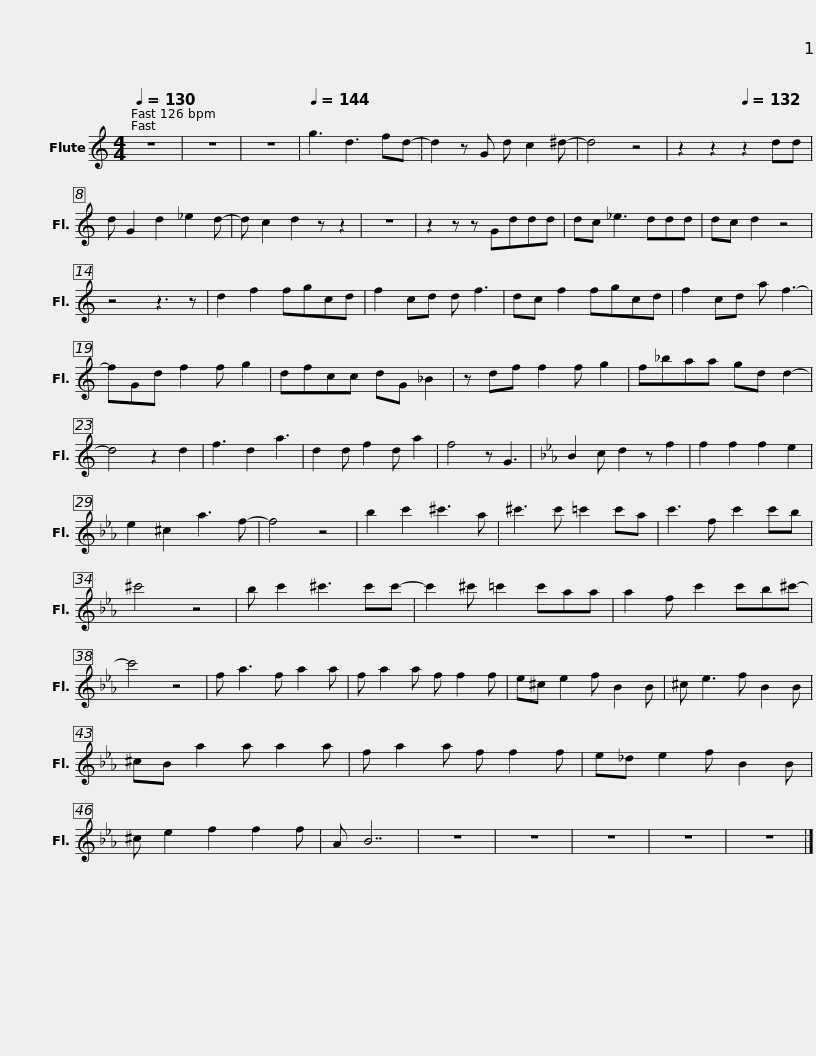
X:1
L:1/8
Q:1/4=130
M:4/4
I:linebreak $
K:C
V:1 treble
V:1
 z8 | z8 | z8 |[Q:1/4=144] g3 d3 fd- | d2 z G d c2 ^d- | %5
 d4 z4 | z2 z2[Q:1/4=126][Q:1/4=132] z2 dd | d G2 d2 _e2 d- | d c2 d2 z z2 | z8 |$ %10
 z2 z z Gddd | dc _e3 ddd | dc d2 z4 | z4 z3 z | d2 f2 fgcd | %15
 f2 cd d f3 | dc f2 fgcd |$ f2 cd a f3- | fGd f2 f g2 | dfcc dG _B2 | %20
 z df f2 f g2 | f_baa gd d2- | d4 z2 d2 | f3 d2 a3 |$ d2 d f2 d a2 | %25
 f4 z G3 |[K:Eb] B2 c d2 z f2 | f2 f2 f2 e2 | e2 ^c2 a3 f- | f4 z4 | %30
 b2 c'2 ^c'3 a | ^c'3 c' =c'2 c'a |$ c'3 f c'2 c'b | ^c'4 z4 | b c'2 ^c'3 c'c'- | %35
 c'2 ^c' =c'2 c'aa | a2 f c'2 c'b^c'- | c'4 z4 |$ f a3 f a2 a | f a2 a f f2 f | %40
 e^c e2 f B2 B | ^c e3 f B2 B | ^cB a2 a a2 a | f a2 a f f2 f |$ e_d e2 f B2 B | %45
 ^c e2 f2 f2 f | A B7 | z8 | z8 | z8 | %50
 z8 | z8 |] %52
